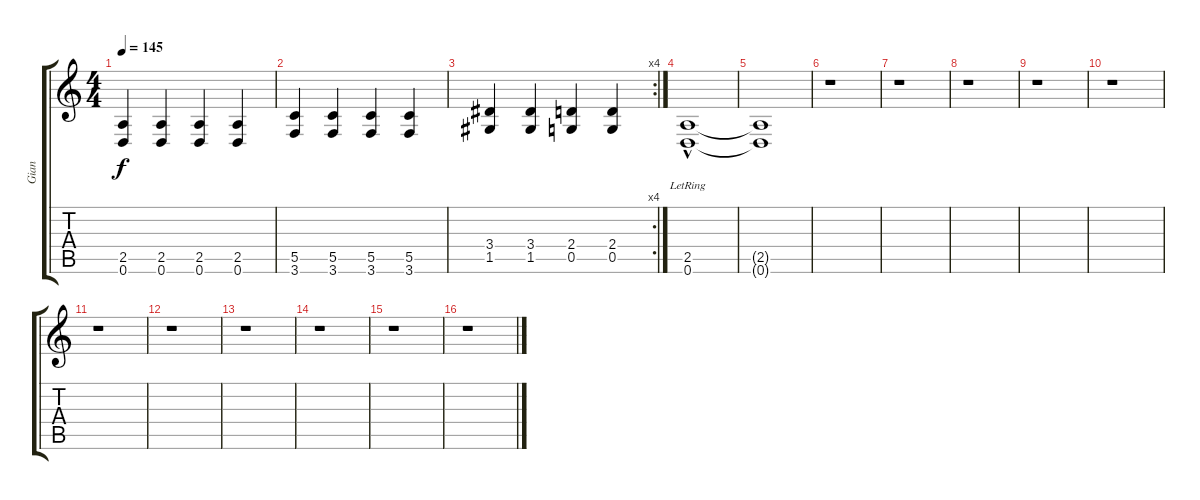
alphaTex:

\track ("Gian" "Gian") {instrument overdrivenguitar}
\staff {score tabs}
\tuning (D4 A3 F3 C3 G2 D2) {hide}
\ts (4 4)
\tempo 145
\clef g2
\ks c
(2.5 0.6).4{dy f} (2.5 0.6).4 (2.5 0.6).4 (2.5 0.6).4 |
(5.5 3.6).4 (5.5 3.6).4 (5.5 3.6).4 (5.5 3.6).4 |
\rc 4
(3.4 1.5).4 (3.4 1.5).4 (2.4 0.5).4 (2.4 0.5).4 |
(2.5{hac lr} 0.6{hac lr}).1 |
(2.5{t} 0.6{t}).1 |
r.1 |
r.1 |
r.1 |
r.1 |
r.1 |
r.1 |
r.1 |
r.1 |
r.1 |
r.1 |
r.1
